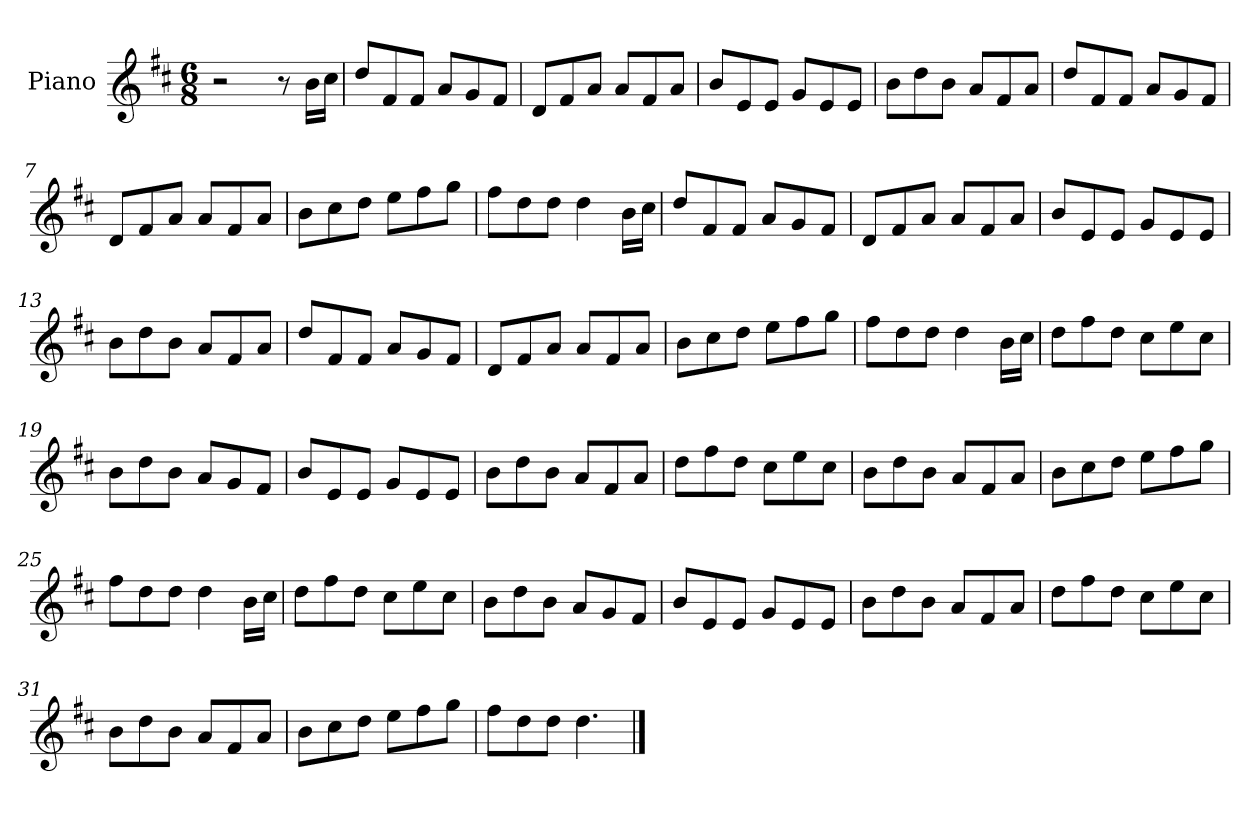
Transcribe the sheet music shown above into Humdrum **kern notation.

**kern
*part1
*staff1
*I"Piano
*I'Pno
*clefG2
*k[f#c#]
*M6/8
=1
2r
8r
16b\LL
16cc#\JJ
=2
8dd/L
8f#/
8f#/J
8a/L
8g/
8f#/J
=3
8d/L
8f#/
8a/J
8a/L
8f#/
8a/J
=4
8b/L
8e/
8e/J
8g/L
8e/
8e/J
=5
8b\L
8dd\
8b\J
8a/L
8f#/
8a/J
=6
8dd/L
8f#/
8f#/J
8a/L
8g/
8f#/J
=7
8d/L
8f#/
8a/J
8a/L
8f#/
8a/J
=8
8b\L
8cc#\
8dd\J
8ee\L
8ff#\
8gg\J
=9
8ff#\L
8dd\
8dd\J
4dd\
16b\LL
16cc#\JJ
=10
8dd/L
8f#/
8f#/J
8a/L
8g/
8f#/J
=11
8d/L
8f#/
8a/J
8a/L
8f#/
8a/J
=12
8b/L
8e/
8e/J
8g/L
8e/
8e/J
=13
8b\L
8dd\
8b\J
8a/L
8f#/
8a/J
=14
8dd/L
8f#/
8f#/J
8a/L
8g/
8f#/J
=15
8d/L
8f#/
8a/J
8a/L
8f#/
8a/J
=16
8b\L
8cc#\
8dd\J
8ee\L
8ff#\
8gg\J
=17
8ff#\L
8dd\
8dd\J
4dd\
16b\LL
16cc#\JJ
=18
8dd\L
8ff#\
8dd\J
8cc#\L
8ee\
8cc#\J
=19
8b\L
8dd\
8b\J
8a/L
8g/
8f#/J
=20
8b/L
8e/
8e/J
8g/L
8e/
8e/J
=21
8b\L
8dd\
8b\J
8a/L
8f#/
8a/J
=22
8dd\L
8ff#\
8dd\J
8cc#\L
8ee\
8cc#\J
=23
8b\L
8dd\
8b\J
8a/L
8f#/
8a/J
=24
8b\L
8cc#\
8dd\J
8ee\L
8ff#\
8gg\J
=25
8ff#\L
8dd\
8dd\J
4dd\
16b\LL
16cc#\JJ
=26
8dd\L
8ff#\
8dd\J
8cc#\L
8ee\
8cc#\J
=27
8b\L
8dd\
8b\J
8a/L
8g/
8f#/J
=28
8b/L
8e/
8e/J
8g/L
8e/
8e/J
=29
8b\L
8dd\
8b\J
8a/L
8f#/
8a/J
=30
8dd\L
8ff#\
8dd\J
8cc#\L
8ee\
8cc#\J
=31
8b\L
8dd\
8b\J
8a/L
8f#/
8a/J
=32
8b\L
8cc#\
8dd\J
8ee\L
8ff#\
8gg\J
=33
8ff#\L
8dd\
8dd\J
4.dd\
==
*-
